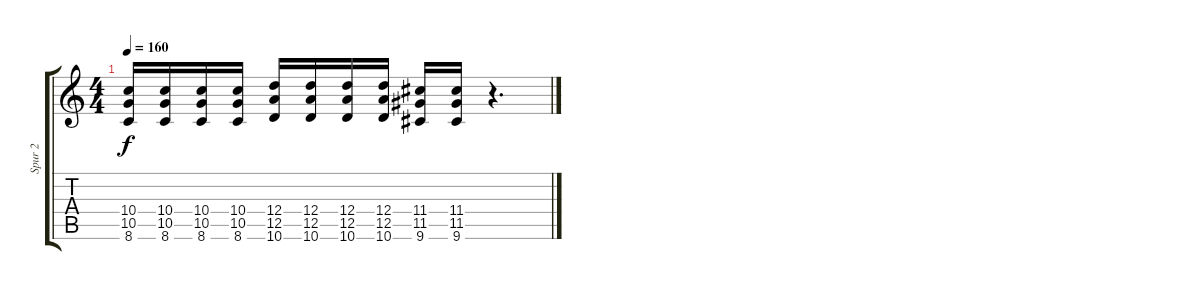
\track ("Spur 2" "Spur 2") {instrument distortionguitar}
\staff {score tabs}
\tuning (E4 B3 G3 D3 A2 E2) {hide}
\ts (4 4)
\tempo 160
\clef g2
\ks c
(10.4 10.5 8.6).16{dy f} (10.4 10.5 8.6).16 (10.4 10.5 8.6).16 (10.4 10.5 8.6).16 (12.4 12.5 10.6).16 (12.4 12.5 10.6).16 (12.4 12.5 10.6).16 (12.4 12.5 10.6).16 (11.4 11.5 9.6).16 (11.4 11.5 9.6).16 r.4{d}
